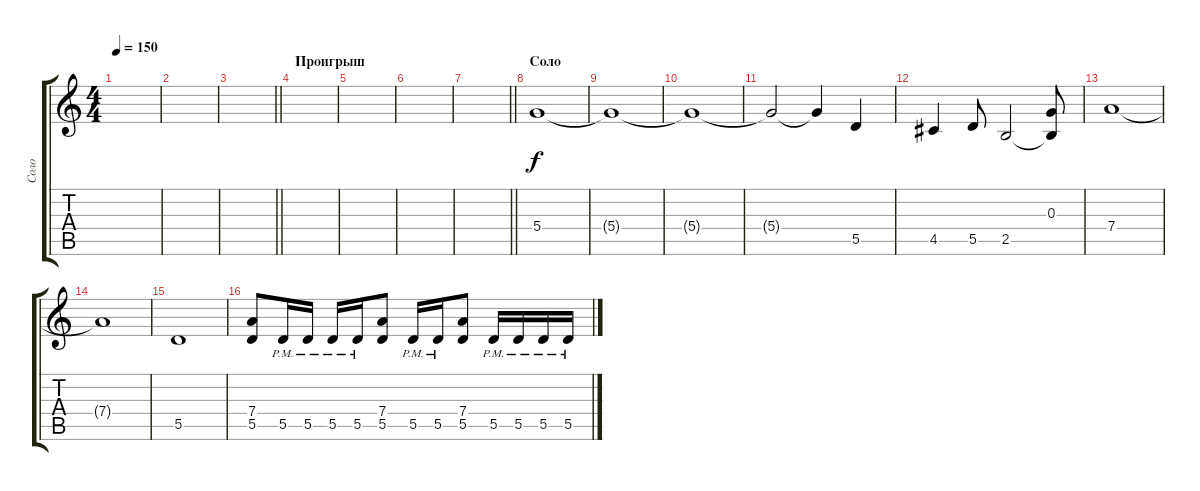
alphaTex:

\track ("Соло" "Соло") {instrument overdrivenguitar}
\staff {score tabs}
\tuning (E4 B3 G3 D3 A2 E2) {hide}
\ts (4 4)
\tempo 150
\clef g2
\ks c
|
|
\barLineRight lightlight
|
\section ("" "Проигрыш")
|
|
|
\barLineRight lightlight
|
\section ("" "Соло")
5.4.1 |
5.4{t}.1 |
5.4{t}.1 |
5.4{t}.2 5.4{t}.4 5.5.4 |
4.5.4 5.5.8 2.5.2 (0.3 2.5{t}).8 |
7.4.1 |
7.4{t}.1 |
5.5.1 |
(7.4 5.5).8 5.5{pm}.16 5.5{pm}.16 5.5{pm}.16 5.5{pm}.16 (7.4 5.5).8 5.5{pm}.16 5.5{pm}.16 (7.4 5.5).8 5.5{pm}.16 5.5{pm}.16 5.5{pm}.16 5.5{pm}.16
